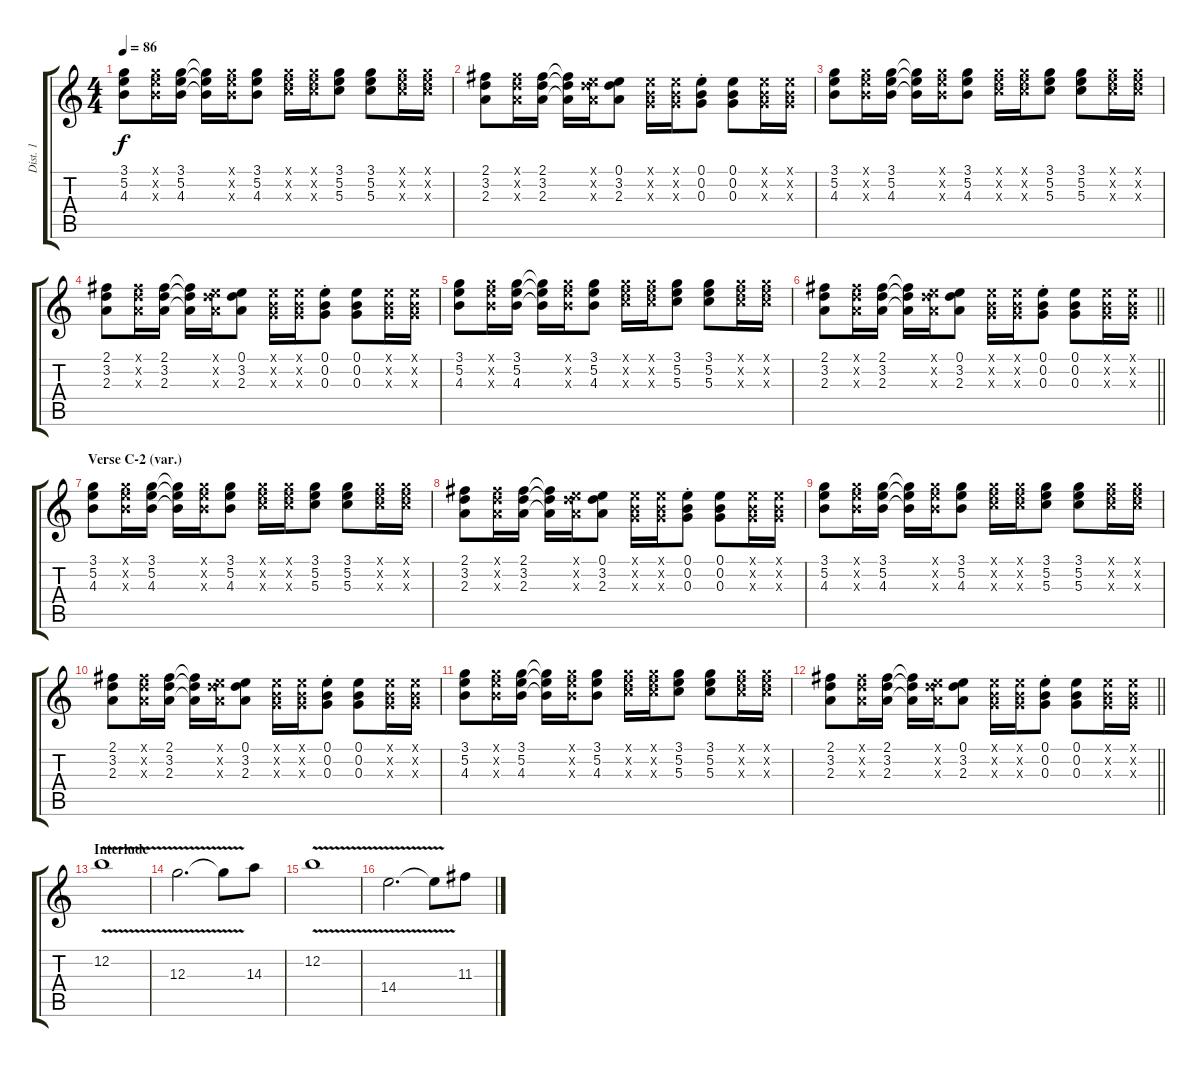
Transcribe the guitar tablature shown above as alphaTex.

\track ("Dist. 1" "Dist. 1") {instrument overdrivenguitar}
\staff {score tabs}
\tuning (E4 B3 G3 D3 A2 E2) {hide}
\ts (4 4)
\tempo 86
\clef g2
\ks c
(3.1 5.2 4.3).8{dy f} (3.1{x} 5.2{x} 4.3{x}).16 (3.1 5.2 4.3).16 (3.1{t} 5.2{t} 4.3{t}).16 (3.1{x} 5.2{x} 4.3{x}).16 (3.1 5.2 4.3).8 (3.1{x} 5.2{x} 5.3{x}).16 (3.1{x} 5.2{x} 5.3{x}).16 (3.1 5.2 5.3).8 (3.1 5.2 5.3).8 (3.1{x} 5.2{x} 5.3{x}).16 (3.1{x} 5.2{x} 5.3{x}).16 |
(2.1 3.2 2.3).8 (2.1{x} 3.2{x} 2.3{x}).16 (2.1 3.2 2.3).16 (2.1{t} 3.2{t} 2.3{t}).16 (0.1{x} 3.2{x} 2.3{x}).16 (0.1 3.2 2.3).8 (0.1{x} 0.2{x} 0.3{x}).16 (0.1{x} 0.2{x} 0.3{x}).16 (0.1{st} 0.2{st} 0.3{st}).8 (0.1 0.2 0.3).8 (0.1{x} 0.2{x} 0.3{x}).16 (0.1{x} 0.2{x} 0.3{x}).16 |
(3.1 5.2 4.3).8 (3.1{x} 5.2{x} 4.3{x}).16 (3.1 5.2 4.3).16 (3.1{t} 5.2{t} 4.3{t}).16 (3.1{x} 5.2{x} 4.3{x}).16 (3.1 5.2 4.3).8 (3.1{x} 5.2{x} 5.3{x}).16 (3.1{x} 5.2{x} 5.3{x}).16 (3.1 5.2 5.3).8 (3.1 5.2 5.3).8 (3.1{x} 5.2{x} 5.3{x}).16 (3.1{x} 5.2{x} 5.3{x}).16 |
(2.1 3.2 2.3).8 (2.1{x} 3.2{x} 2.3{x}).16 (2.1 3.2 2.3).16 (2.1{t} 3.2{t} 2.3{t}).16 (0.1{x} 3.2{x} 2.3{x}).16 (0.1 3.2 2.3).8 (0.1{x} 0.2{x} 0.3{x}).16 (0.1{x} 0.2{x} 0.3{x}).16 (0.1{st} 0.2{st} 0.3{st}).8 (0.1 0.2 0.3).8 (0.1{x} 0.2{x} 0.3{x}).16 (0.1{x} 0.2{x} 0.3{x}).16 |
(3.1 5.2 4.3).8 (3.1{x} 5.2{x} 4.3{x}).16 (3.1 5.2 4.3).16 (3.1{t} 5.2{t} 4.3{t}).16 (3.1{x} 5.2{x} 4.3{x}).16 (3.1 5.2 4.3).8 (3.1{x} 5.2{x} 5.3{x}).16 (3.1{x} 5.2{x} 5.3{x}).16 (3.1 5.2 5.3).8 (3.1 5.2 5.3).8 (3.1{x} 5.2{x} 5.3{x}).16 (3.1{x} 5.2{x} 5.3{x}).16 |
\barLineRight lightlight
(2.1 3.2 2.3).8 (2.1{x} 3.2{x} 2.3{x}).16 (2.1 3.2 2.3).16 (2.1{t} 3.2{t} 2.3{t}).16 (0.1{x} 3.2{x} 2.3{x}).16 (0.1 3.2 2.3).8 (0.1{x} 0.2{x} 0.3{x}).16 (0.1{x} 0.2{x} 0.3{x}).16 (0.1{st} 0.2{st} 0.3{st}).8 (0.1 0.2 0.3).8 (0.1{x} 0.2{x} 0.3{x}).16 (0.1{x} 0.2{x} 0.3{x}).16 |
\section ("" "Verse C-2 (var.)")
(3.1 5.2 4.3).8 (3.1{x} 5.2{x} 4.3{x}).16 (3.1 5.2 4.3).16 (3.1{t} 5.2{t} 4.3{t}).16 (3.1{x} 5.2{x} 4.3{x}).16 (3.1 5.2 4.3).8 (3.1{x} 5.2{x} 5.3{x}).16 (3.1{x} 5.2{x} 5.3{x}).16 (3.1 5.2 5.3).8 (3.1 5.2 5.3).8 (3.1{x} 5.2{x} 5.3{x}).16 (3.1{x} 5.2{x} 5.3{x}).16 |
(2.1 3.2 2.3).8 (2.1{x} 3.2{x} 2.3{x}).16 (2.1 3.2 2.3).16 (2.1{t} 3.2{t} 2.3{t}).16 (0.1{x} 3.2{x} 2.3{x}).16 (0.1 3.2 2.3).8 (0.1{x} 0.2{x} 0.3{x}).16 (0.1{x} 0.2{x} 0.3{x}).16 (0.1{st} 0.2{st} 0.3{st}).8 (0.1 0.2 0.3).8 (0.1{x} 0.2{x} 0.3{x}).16 (0.1{x} 0.2{x} 0.3{x}).16 |
(3.1 5.2 4.3).8 (3.1{x} 5.2{x} 4.3{x}).16 (3.1 5.2 4.3).16 (3.1{t} 5.2{t} 4.3{t}).16 (3.1{x} 5.2{x} 4.3{x}).16 (3.1 5.2 4.3).8 (3.1{x} 5.2{x} 5.3{x}).16 (3.1{x} 5.2{x} 5.3{x}).16 (3.1 5.2 5.3).8 (3.1 5.2 5.3).8 (3.1{x} 5.2{x} 5.3{x}).16 (3.1{x} 5.2{x} 5.3{x}).16 |
(2.1 3.2 2.3).8 (2.1{x} 3.2{x} 2.3{x}).16 (2.1 3.2 2.3).16 (2.1{t} 3.2{t} 2.3{t}).16 (0.1{x} 3.2{x} 2.3{x}).16 (0.1 3.2 2.3).8 (0.1{x} 0.2{x} 0.3{x}).16 (0.1{x} 0.2{x} 0.3{x}).16 (0.1{st} 0.2{st} 0.3{st}).8 (0.1 0.2 0.3).8 (0.1{x} 0.2{x} 0.3{x}).16 (0.1{x} 0.2{x} 0.3{x}).16 |
(3.1 5.2 4.3).8 (3.1{x} 5.2{x} 4.3{x}).16 (3.1 5.2 4.3).16 (3.1{t} 5.2{t} 4.3{t}).16 (3.1{x} 5.2{x} 4.3{x}).16 (3.1 5.2 4.3).8 (3.1{x} 5.2{x} 5.3{x}).16 (3.1{x} 5.2{x} 5.3{x}).16 (3.1 5.2 5.3).8 (3.1 5.2 5.3).8 (3.1{x} 5.2{x} 5.3{x}).16 (3.1{x} 5.2{x} 5.3{x}).16 |
\barLineRight lightlight
(2.1 3.2 2.3).8 (2.1{x} 3.2{x} 2.3{x}).16 (2.1 3.2 2.3).16 (2.1{t} 3.2{t} 2.3{t}).16 (0.1{x} 3.2{x} 2.3{x}).16 (0.1 3.2 2.3).8 (0.1{x} 0.2{x} 0.3{x}).16 (0.1{x} 0.2{x} 0.3{x}).16 (0.1{st} 0.2{st} 0.3{st}).8 (0.1 0.2 0.3).8 (0.1{x} 0.2{x} 0.3{x}).16 (0.1{x} 0.2{x} 0.3{x}).16 |
\section ("" "Interlude")
12.2{v}.1 |
12.3{v}.2{d} 12.3{t}.8 14.3.8 |
12.2{v}.1 |
14.4{v}.2{d} 14.4{t}.8 11.3.8
